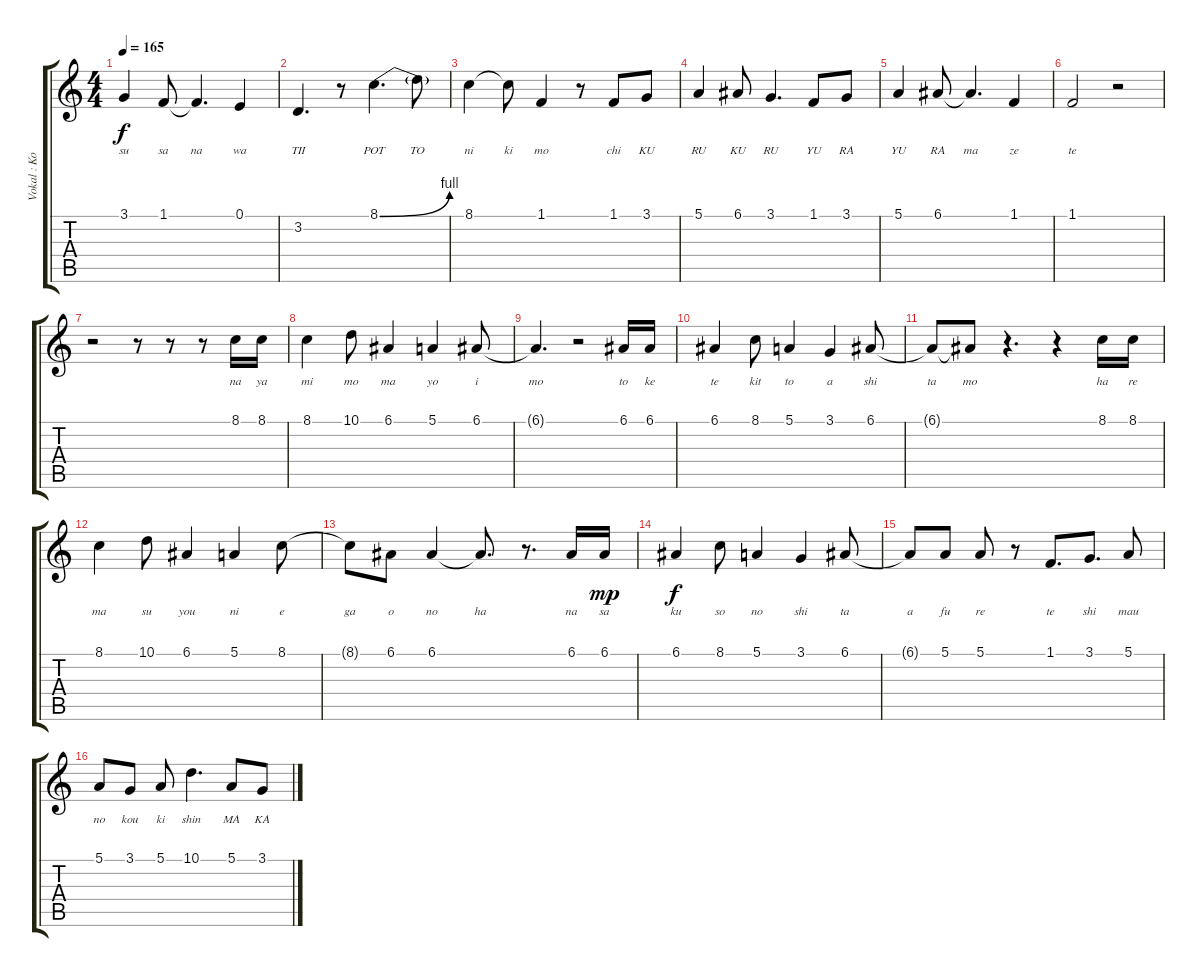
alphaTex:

\track ("Vokal : Kotobuki Tsumugi - Chan" "Vokal : Ko") {instrument flute}
\staff {score tabs}
\tuning (E4 B3 G3 D3 A2 E2) {hide}
\ts (4 4)
\tempo 165
\clef g2
\ks c
3.1.4{lyrics (0 "su") lyrics (1 "") lyrics (2 "") lyrics (3 "") lyrics (4 "") dy f} 1.1.8{lyrics (0 "sa") lyrics (1 "") lyrics (2 "") lyrics (3 "") lyrics (4 "")} 1.1{t}.4{d lyrics (0 "na") lyrics (1 "") lyrics (2 "") lyrics (3 "") lyrics (4 "")} 0.1.4{lyrics (0 "wa") lyrics (1 "") lyrics (2 "") lyrics (3 "") lyrics (4 "")} |
3.2.4{d lyrics (0 "TII") lyrics (1 "") lyrics (2 "") lyrics (3 "") lyrics (4 "")} r.8 8.1{be (bend 0 0 60 4)}.4{d lyrics (0 "POT") lyrics (1 "") lyrics (2 "") lyrics (3 "") lyrics (4 "")} 8.1{t}.8{lyrics (0 "TO") lyrics (1 "") lyrics (2 "") lyrics (3 "") lyrics (4 "")} |
8.1.4{lyrics (0 "ni") lyrics (1 "") lyrics (2 "") lyrics (3 "") lyrics (4 "")} 8.1{t}.8{lyrics (0 "ki") lyrics (1 "") lyrics (2 "") lyrics (3 "") lyrics (4 "")} 1.1.4{lyrics (0 "mo") lyrics (1 "") lyrics (2 "") lyrics (3 "") lyrics (4 "")} r.8 1.1.8{lyrics (0 "chi") lyrics (1 "") lyrics (2 "") lyrics (3 "") lyrics (4 "")} 3.1.8{lyrics (0 "KU") lyrics (1 "") lyrics (2 "") lyrics (3 "") lyrics (4 "")} |
5.1.4{lyrics (0 "RU") lyrics (1 "") lyrics (2 "") lyrics (3 "") lyrics (4 "")} 6.1.8{lyrics (0 "KU") lyrics (1 "") lyrics (2 "") lyrics (3 "") lyrics (4 "")} 3.1.4{d lyrics (0 "RU") lyrics (1 "") lyrics (2 "") lyrics (3 "") lyrics (4 "")} 1.1.8{lyrics (0 "YU") lyrics (1 "") lyrics (2 "") lyrics (3 "") lyrics (4 "")} 3.1.8{lyrics (0 "RA") lyrics (1 "") lyrics (2 "") lyrics (3 "") lyrics (4 "")} |
5.1.4{lyrics (0 "YU") lyrics (1 "") lyrics (2 "") lyrics (3 "") lyrics (4 "")} 6.1.8{lyrics (0 "RA") lyrics (1 "") lyrics (2 "") lyrics (3 "") lyrics (4 "")} 6.1{t}.4{d lyrics (0 "ma") lyrics (1 "") lyrics (2 "") lyrics (3 "") lyrics (4 "")} 1.1.4{lyrics (0 "ze") lyrics (1 "") lyrics (2 "") lyrics (3 "") lyrics (4 "")} |
1.1.2{lyrics (0 "te") lyrics (1 "") lyrics (2 "") lyrics (3 "") lyrics (4 "")} r.2 |
r.2 r.8 r.8 r.8 8.1.16{lyrics (0 "na") lyrics (1 "") lyrics (2 "") lyrics (3 "") lyrics (4 "")} 8.1.16{lyrics (0 "ya") lyrics (1 "") lyrics (2 "") lyrics (3 "") lyrics (4 "")} |
8.1.4{lyrics (0 "mi") lyrics (1 "") lyrics (2 "") lyrics (3 "") lyrics (4 "")} 10.1.8{lyrics (0 "mo") lyrics (1 "") lyrics (2 "") lyrics (3 "") lyrics (4 "")} 6.1.4{lyrics (0 "ma") lyrics (1 "") lyrics (2 "") lyrics (3 "") lyrics (4 "")} 5.1.4{lyrics (0 "yo") lyrics (1 "") lyrics (2 "") lyrics (3 "") lyrics (4 "")} 6.1.8{lyrics (0 "i") lyrics (1 "") lyrics (2 "") lyrics (3 "") lyrics (4 "")} |
6.1{t}.4{d lyrics (0 "mo") lyrics (1 "") lyrics (2 "") lyrics (3 "") lyrics (4 "")} r.2 6.1.16{lyrics (0 "to") lyrics (1 "") lyrics (2 "") lyrics (3 "") lyrics (4 "")} 6.1.16{lyrics (0 "ke") lyrics (1 "") lyrics (2 "") lyrics (3 "") lyrics (4 "")} |
6.1.4{lyrics (0 "te") lyrics (1 "") lyrics (2 "") lyrics (3 "") lyrics (4 "")} 8.1.8{lyrics (0 "kit") lyrics (1 "") lyrics (2 "") lyrics (3 "") lyrics (4 "")} 5.1.4{lyrics (0 "to") lyrics (1 "") lyrics (2 "") lyrics (3 "") lyrics (4 "")} 3.1.4{lyrics (0 "a") lyrics (1 "") lyrics (2 "") lyrics (3 "") lyrics (4 "")} 6.1.8{lyrics (0 "shi") lyrics (1 "") lyrics (2 "") lyrics (3 "") lyrics (4 "")} |
6.1{t}.8{lyrics (0 "ta") lyrics (1 "") lyrics (2 "") lyrics (3 "") lyrics (4 "")} 6.1{t}.8{lyrics (0 "mo") lyrics (1 "") lyrics (2 "") lyrics (3 "") lyrics (4 "")} r.4{d} r.4 8.1.16{lyrics (0 "ha") lyrics (1 "") lyrics (2 "") lyrics (3 "") lyrics (4 "")} 8.1.16{lyrics (0 "re") lyrics (1 "") lyrics (2 "") lyrics (3 "") lyrics (4 "")} |
8.1.4{lyrics (0 "ma") lyrics (1 "") lyrics (2 "") lyrics (3 "") lyrics (4 "")} 10.1.8{lyrics (0 "su") lyrics (1 "") lyrics (2 "") lyrics (3 "") lyrics (4 "")} 6.1.4{lyrics (0 "you") lyrics (1 "") lyrics (2 "") lyrics (3 "") lyrics (4 "")} 5.1.4{lyrics (0 "ni") lyrics (1 "") lyrics (2 "") lyrics (3 "") lyrics (4 "")} 8.1.8{lyrics (0 "e") lyrics (1 "") lyrics (2 "") lyrics (3 "") lyrics (4 "")} |
8.1{t}.8{lyrics (0 "ga") lyrics (1 "") lyrics (2 "") lyrics (3 "") lyrics (4 "")} 6.1.8{lyrics (0 "o") lyrics (1 "") lyrics (2 "") lyrics (3 "") lyrics (4 "")} 6.1.4{lyrics (0 "no") lyrics (1 "") lyrics (2 "") lyrics (3 "") lyrics (4 "")} 6.1{t}.8{d lyrics (0 "ha") lyrics (1 "") lyrics (2 "") lyrics (3 "") lyrics (4 "")} r.8{d} 6.1.16{lyrics (0 "na") lyrics (1 "") lyrics (2 "") lyrics (3 "") lyrics (4 "")} 6.1.16{lyrics (0 "sa") lyrics (1 "") lyrics (2 "") lyrics (3 "") lyrics (4 "") dy mp} |
6.1.4{lyrics (0 "ku") lyrics (1 "") lyrics (2 "") lyrics (3 "") lyrics (4 "") dy f} 8.1.8{lyrics (0 "so") lyrics (1 "") lyrics (2 "") lyrics (3 "") lyrics (4 "")} 5.1.4{lyrics (0 "no") lyrics (1 "") lyrics (2 "") lyrics (3 "") lyrics (4 "")} 3.1.4{lyrics (0 "shi") lyrics (1 "") lyrics (2 "") lyrics (3 "") lyrics (4 "")} 6.1.8{lyrics (0 "ta") lyrics (1 "") lyrics (2 "") lyrics (3 "") lyrics (4 "")} |
6.1{t}.8{lyrics (0 "a") lyrics (1 "") lyrics (2 "") lyrics (3 "") lyrics (4 "")} 5.1.8{lyrics (0 "fu") lyrics (1 "") lyrics (2 "") lyrics (3 "") lyrics (4 "")} 5.1.8{lyrics (0 "re") lyrics (1 "") lyrics (2 "") lyrics (3 "") lyrics (4 "")} r.8 1.1.8{d lyrics (0 "te") lyrics (1 "") lyrics (2 "") lyrics (3 "") lyrics (4 "")} 3.1.8{d lyrics (0 "shi") lyrics (1 "") lyrics (2 "") lyrics (3 "") lyrics (4 "")} 5.1.8{lyrics (0 "mau") lyrics (1 "") lyrics (2 "") lyrics (3 "") lyrics (4 "")} |
5.1.8{lyrics (0 "no") lyrics (1 "") lyrics (2 "") lyrics (3 "") lyrics (4 "")} 3.1.8{lyrics (0 "kou") lyrics (1 "") lyrics (2 "") lyrics (3 "") lyrics (4 "")} 5.1.8{lyrics (0 "ki") lyrics (1 "") lyrics (2 "") lyrics (3 "") lyrics (4 "")} 10.1.4{d lyrics (0 "shin") lyrics (1 "") lyrics (2 "") lyrics (3 "") lyrics (4 "")} 5.1.8{lyrics (0 "MA") lyrics (1 "") lyrics (2 "") lyrics (3 "") lyrics (4 "")} 3.1.8{lyrics (0 "KA") lyrics (1 "") lyrics (2 "") lyrics (3 "") lyrics (4 "")}
